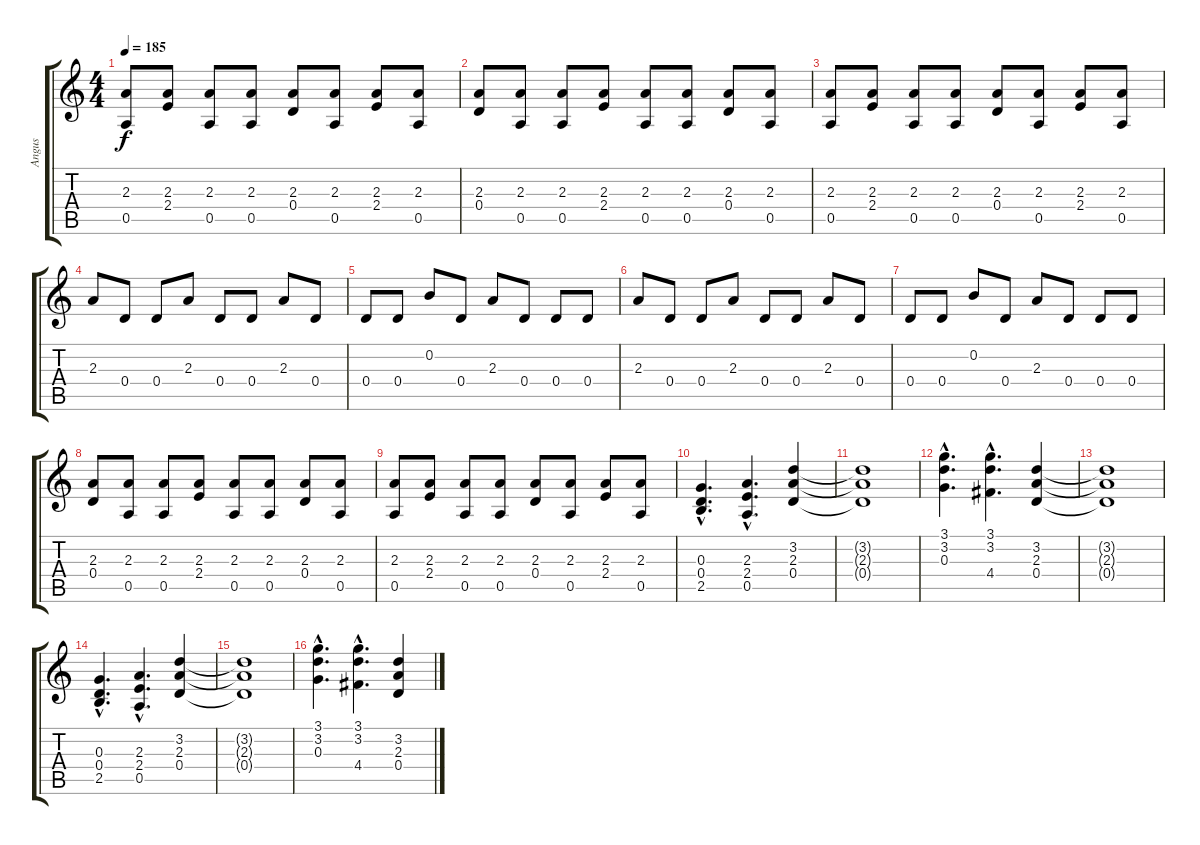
\track ("Angus" "Angus") {instrument distortionguitar}
\staff {score tabs}
\tuning (E4 B3 G3 D3 A2 E2) {hide}
\ts (4 4)
\tempo 185
\clef g2
\ks c
(2.3 0.5).8{dy f} (2.3 2.4).8 (2.3 0.5).8 (2.3 0.5).8 (2.3 0.4).8 (2.3 0.5).8 (2.3 2.4).8 (2.3 0.5).8 |
(2.3 0.4).8 (2.3 0.5).8 (2.3 0.5).8 (2.3 2.4).8 (2.3 0.5).8 (2.3 0.5).8 (2.3 0.4).8 (2.3 0.5).8 |
(2.3 0.5).8 (2.3 2.4).8 (2.3 0.5).8 (2.3 0.5).8 (2.3 0.4).8 (2.3 0.5).8 (2.3 2.4).8 (2.3 0.5).8 |
2.3.8 0.4.8 0.4.8 2.3.8 0.4.8 0.4.8 2.3.8 0.4.8 |
0.4.8 0.4.8 0.2.8 0.4.8 2.3.8 0.4.8 0.4.8 0.4.8 |
2.3.8 0.4.8 0.4.8 2.3.8 0.4.8 0.4.8 2.3.8 0.4.8 |
0.4.8 0.4.8 0.2.8 0.4.8 2.3.8 0.4.8 0.4.8 0.4.8 |
(2.3 0.4).8 (2.3 0.5).8 (2.3 0.5).8 (2.3 2.4).8 (2.3 0.5).8 (2.3 0.5).8 (2.3 0.4).8 (2.3 0.5).8 |
(2.3 0.5).8 (2.3 2.4).8 (2.3 0.5).8 (2.3 0.5).8 (2.3 0.4).8 (2.3 0.5).8 (2.3 2.4).8 (2.3 0.5).8 |
(0.3{hac} 0.4{hac} 2.5{hac}).4{d} (2.3{hac} 2.4{hac} 0.5{hac}).4{d} (3.2 2.3 0.4).4 |
(3.2{t} 2.3{t} 0.4{t}).1 |
(3.1{hac} 3.2{hac} 0.3{hac}).4{d} (3.1{hac} 3.2{hac} 4.4{hac}).4{d} (3.2 2.3 0.4).4 |
(3.2{t} 2.3{t} 0.4{t}).1 |
(0.3{hac} 0.4{hac} 2.5{hac}).4{d} (2.3{hac} 2.4{hac} 0.5{hac}).4{d} (3.2 2.3 0.4).4 |
(3.2{t} 2.3{t} 0.4{t}).1 |
(3.1{hac} 3.2{hac} 0.3{hac}).4{d} (3.1{hac} 3.2{hac} 4.4{hac}).4{d} (3.2 2.3 0.4).4
